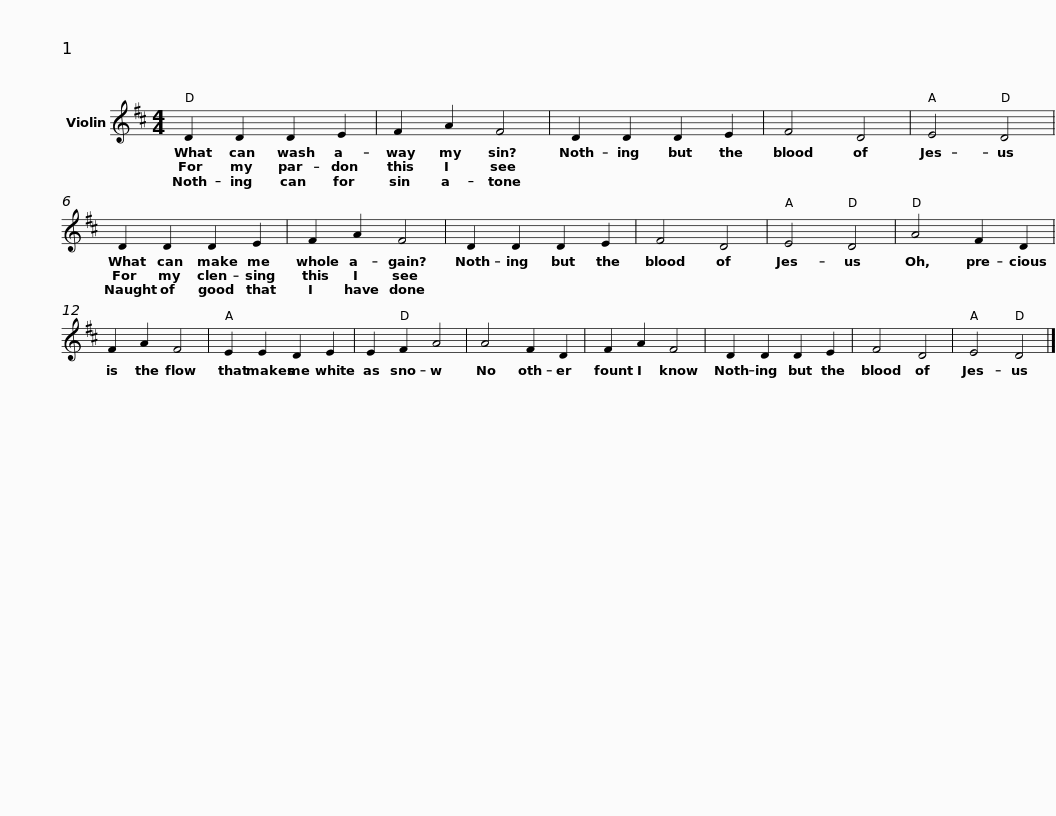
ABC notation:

X:1
L:1/8
M:4/4
I:linebreak $
K:D
V:1 treble
V:1
 D2 D2 D2 E2 | F2 A2 F4 | D2 D2 D2 E2 | F4 D4 | E4 D4 |$ %5
 D2 D2 D2 E2 | F2 A2 F4 | D2 D2 D2 E2 | F4 D4 | E4 D4 |$ %10
 A4 F2 D2 | F2 A2 F4 | E2 E2 D2 E2 | E2 F2 A4 | A4 F2 D2 | %15
 F2 A2 F4 |$ D2 D2 D2 E2 | F4 D4 | E4 D4 |] %19
